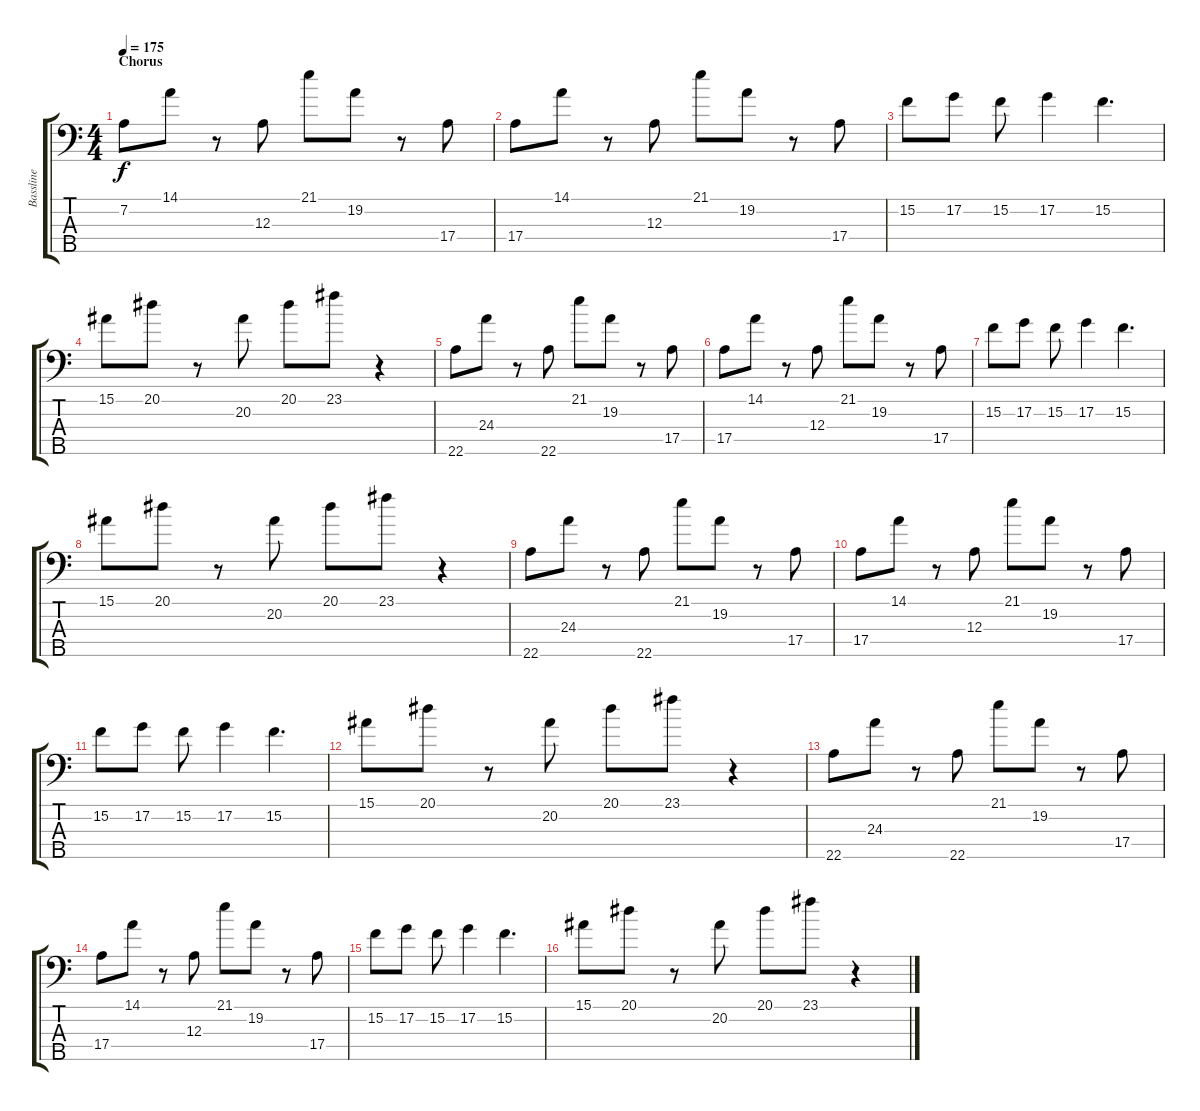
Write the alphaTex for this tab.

\track ("Bassline" "Bassline") {instrument synthbass1}
\staff {score tabs}
\tuning (G2 D2 A1 E1 B0) {hide}
\ts (4 4)
\section ("" "Chorus")
\tempo 175
\clef f4
\ks c
7.2.8{dy f} 14.1.8 r.8 12.3.8 21.1.8 19.2.8 r.8 17.4.8 |
17.4.8 14.1.8 r.8 12.3.8 21.1.8 19.2.8 r.8 17.4.8 |
15.2.8 17.2.8 15.2.8 17.2.4 15.2.4{d} |
15.1.8 20.1.8 r.8 20.2.8 20.1.8 23.1.8 r.4 |
22.5.8 24.3.8 r.8 22.5.8 21.1.8 19.2.8 r.8 17.4.8 |
17.4.8 14.1.8 r.8 12.3.8 21.1.8 19.2.8 r.8 17.4.8 |
15.2.8 17.2.8 15.2.8 17.2.4 15.2.4{d} |
15.1.8 20.1.8 r.8 20.2.8 20.1.8 23.1.8 r.4 |
22.5.8 24.3.8 r.8 22.5.8 21.1.8 19.2.8 r.8 17.4.8 |
17.4.8 14.1.8 r.8 12.3.8 21.1.8 19.2.8 r.8 17.4.8 |
15.2.8 17.2.8 15.2.8 17.2.4 15.2.4{d} |
15.1.8 20.1.8 r.8 20.2.8 20.1.8 23.1.8 r.4 |
22.5.8 24.3.8 r.8 22.5.8 21.1.8 19.2.8 r.8 17.4.8 |
17.4.8 14.1.8 r.8 12.3.8 21.1.8 19.2.8 r.8 17.4.8 |
15.2.8 17.2.8 15.2.8 17.2.4 15.2.4{d} |
15.1.8 20.1.8 r.8 20.2.8 20.1.8 23.1.8 r.4
